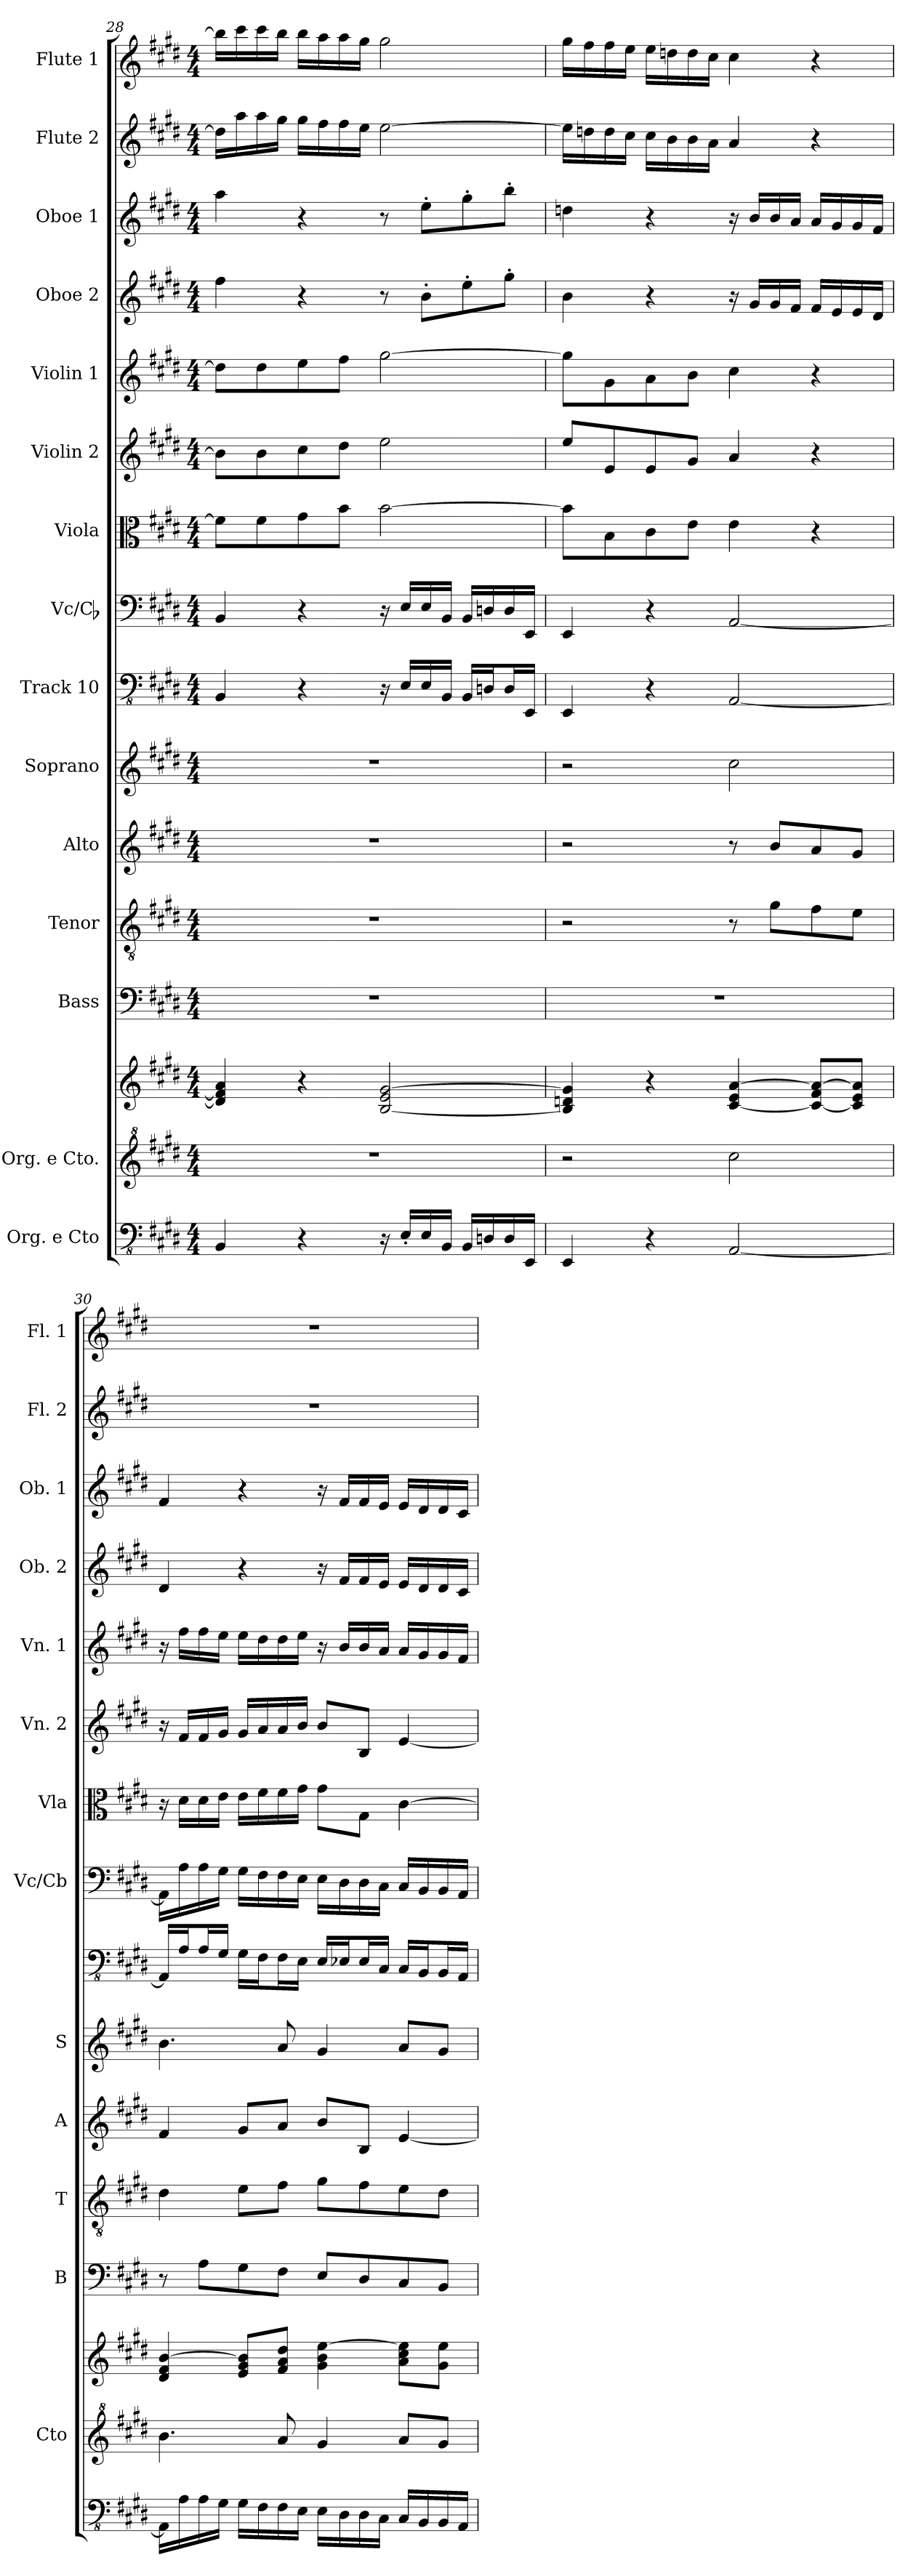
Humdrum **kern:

**kern	**kern	**kern	**kern	**kern	**kern	**kern	**kern	**kern	**kern	**kern	**kern	**kern	**kern	**kern	**kern
*part15	*part14	*part14	*part13	*part12	*part11	*part10	*part9	*part8	*part7	*part6	*part5	*part4	*part3	*part2	*part1
*staff16	*staff15	*staff14	*staff13	*staff12	*staff11	*staff10	*staff9	*staff8	*staff7	*staff6	*staff5	*staff4	*staff3	*staff2	*staff1
*I"Org. e Cto	*I"Org. e Cto.	*	*I"Bass	*I"Tenor	*I"Alto	*I"Soprano	*I"Track 10	*I"Vc/Cb	*I"Viola	*I"Violin 2	*I"Violin 1	*I"Oboe 2	*I"Oboe 1	*I"Flute 2	*I"Flute 1
*	*I'Cto	*	*I'B	*I'T	*I'A	*I'S	*	*I'Vc/Cb	*I'Vla	*I'Vn. 2	*I'Vn. 1	*I'Ob. 2	*I'Ob. 1	*I'Fl. 2	*I'Fl. 1
!!LO:PB:g=z
*clefFv4	*clefG^2	*clefG2	*clefF4	*clefGv2	*clefG2	*clefG2	*clefFv4	*clefF4	*clefC3	*clefG2	*clefG2	*clefG2	*clefG2	*clefG2	*clefG2
*k[f#c#g#d#]	*k[f#c#g#d#]	*k[f#c#g#d#]	*k[f#c#g#d#]	*k[f#c#g#d#]	*k[f#c#g#d#]	*k[f#c#g#d#]	*k[f#c#g#d#]	*k[f#c#g#d#]	*k[f#c#g#d#]	*k[f#c#g#d#]	*k[f#c#g#d#]	*k[f#c#g#d#]	*k[f#c#g#d#]	*k[f#c#g#d#]	*k[f#c#g#d#]
*M4/4	*M4/4	*M4/4	*M4/4	*M4/4	*M4/4	*M4/4	*M4/4	*M4/4	*M4/4	*M4/4	*M4/4	*M4/4	*M4/4	*M4/4	*M4/4
=28	=28	=28	=28	=28	=28	=28	=28	=28	=28	=28	=28	=28	=28	=28	=28
4BBB/	1r	4d#/] 4f#/] 4a/	1r	1r	1r	1r	4BBB/	4BB/	8f#\L]	8b\L]	8dd#\L]	4ff#\	4aa\	16dd#\LL]	16bb\LL]
.	.	.	.	.	.	.	.	.	.	.	.	.	.	16aa\	16ccc#\
.	.	.	.	.	.	.	.	.	8f#\	8b\	8dd#\	.	.	16aa\	16ccc#\
.	.	.	.	.	.	.	.	.	.	.	.	.	.	16gg#\JJ	16bb\JJ
4r	.	4r	.	.	.	.	4r	4r	8g#\	8cc#\	8ee\	4r	4r	16gg#\LL	16bb\LL
.	.	.	.	.	.	.	.	.	.	.	.	.	.	16ff#\	16aa\
.	.	.	.	.	.	.	.	.	8b\J	8dd#\J	8ff#\J	.	.	16ff#\	16aa\
.	.	.	.	.	.	.	.	.	.	.	.	.	.	16ee\JJ	16gg#\JJ
16r	.	[2B/ 2e/ [2g#/	.	.	.	.	16r	16r	[2b\	2ee\	[2gg#\	8r	8r	[2ee\	2gg#\
16EE'/LL	.	.	.	.	.	.	16EE/LL	16E/LL	.	.	.	.	.	.	.
16EE/	.	.	.	.	.	.	16EE/	16E/	.	.	.	8b'\L	8ee'\L	.	.
16BBB/JJ	.	.	.	.	.	.	16BBB/JJ	16BB/JJ	.	.	.	.	.	.	.
16BBB/LL	.	.	.	.	.	.	16BBB/LL	16BB/LL	.	.	.	8ee'\	8gg#'\	.	.
16DDn/	.	.	.	.	.	.	16DDn/J	16Dn/	.	.	.	.	.	.	.
16DD/	.	.	.	.	.	.	16DD/L	16D/	.	.	.	8gg#'\J	8bb'\J	.	.
16EEE/JJ	.	.	.	.	.	.	16EEE/JJ	16EE/JJ	.	.	.	.	.	.	.
=29	=29	=29	=29	=29	=29	=29	=29	=29	=29	=29	=29	=29	=29	=29	=29
4EEE/	2r	4B/] 4dn/ 4g#/]	1r	2r	2r	2r	4EEE/	4EE/	8b\L]	8ee/L	8gg#\L]	4b\	4ddn\	16ee\LL]	16gg#\LL
.	.	.	.	.	.	.	.	.	.	.	.	.	.	16ddn\	16ff#\
.	.	.	.	.	.	.	.	.	8B\	8e/	8g#\	.	.	16dd\	16ff#\
.	.	.	.	.	.	.	.	.	.	.	.	.	.	16cc#\JJ	16ee\JJ
4r	.	4r	.	.	.	.	4r	4r	8c#\	8e/	8a\	4r	4r	16cc#\LL	16ee\LL
.	.	.	.	.	.	.	.	.	.	.	.	.	.	16b\	16ddn\
.	.	.	.	.	.	.	.	.	8e\J	8g#/J	8b\J	.	.	16b\	16dd\
.	.	.	.	.	.	.	.	.	.	.	.	.	.	16a\JJ	16cc#\JJ
[2AAA/	2ccc#\	[4c#/ 4e/ [4a/	.	8r	8r	2cc#\	[2AAA/	[2AA/	4e\	4a/	4cc#\	16r	16r	4a/	4cc#\
.	.	.	.	.	.	.	.	.	.	.	.	16g#/LL	16b/LL	.	.
.	.	.	.	8g#\L	8b/L	.	.	.	.	.	.	16g#/	16b/	.	.
.	.	.	.	.	.	.	.	.	.	.	.	16f#/JJ	16a/JJ	.	.
.	.	8c#/_ 8f#/ 8a/_L	.	8f#\	8a/	.	.	.	4r	4r	4r	16f#/LL	16a/LL	4r	4r
.	.	.	.	.	.	.	.	.	.	.	.	16e/	16g#/	.	.
.	.	8c#/] 8e/ 8a/]J	.	8e\J	8g#/J	.	.	.	.	.	.	16e/	16g#/	.	.
.	.	.	.	.	.	.	.	.	.	.	.	16d#/JJ	16f#/JJ	.	.
!!LO:PB:g=z
=30	=30	=30	=30	=30	=30	=30	=30	=30	=30	=30	=30	=30	=30	=30	=30
16AAA\LL]	4.bb\	4d#/ 4f#/ [4b/	8r	4d#\	4f#/	4.b\	16AAA/LL]	16AA\LL]	16r	16r	16r	4d#/	4f#/	1r	1r
16AA\	.	.	.	.	.	.	16AA/J	16A\	16d#\LL	16f#/LL	16ff#\LL	.	.	.	.
16AA\	.	.	8A\L	.	.	.	16AA/L	16A\	16d#\	16f#/	16ff#\	.	.	.	.
16GG#\JJ	.	.	.	.	.	.	16GG#/JJ	16G#\JJ	16e\JJ	16g#/JJ	16ee\JJ	.	.	.	.
16GG#\LL	.	8e/ 8g#/ 8b/]L	8G#\	8e\L	8g#/L	.	16GG#\LL	16G#\LL	16e\LL	16g#/LL	16ee\LL	4r	4r	.	.
16FF#\	.	.	.	.	.	.	16FF#\J	16F#\	16f#\	16a/	16dd#\	.	.	.	.
16FF#\	8aa/	8f#/ 8a/ 8dd#/J	8F#\J	8f#\J	8a/J	8a/	16FF#\L	16F#\	16f#\	16a/	16dd#\	.	.	.	.
16EE\JJ	.	.	.	.	.	.	16EE\JJ	16E\JJ	16g#\JJ	16b/JJ	16ee\JJ	.	.	.	.
16EE\LL	4gg#/	4g#\ 4b\ [4ee\	8E/L	8g#\L	8b/L	4g#/	16EE/LL	16E\LL	8g#\L	8b/L	16r	16r	16r	.	.
16DD#\	.	.	.	.	.	.	16EE-X/J	16D#\	.	.	16b/LL	16f#/LL	16f#/LL	.	.
16DD#\	.	.	8D#/	8f#\	8B/J	.	16EE-/L	16D#\	8G#\J	8B/J	16b/	16f#/	16f#/	.	.
16CC#\JJ	.	.	.	.	.	.	16CC#/JJ	16C#\JJ	.	.	16a/JJ	16e/JJ	16e/JJ	.	.
16CC#/LL	8aa/L	8a\ 8cc#\ 8ee\]L	8C#/	8e\	[4e/	8a/L	16CC#/LL	16C#/LL	[4c#\	[4e/	16a/LL	16e/LL	16e/LL	.	.
16BBB/	.	.	.	.	.	.	16BBB/J	16BB/	.	.	16g#/	16d#/	16d#/	.	.
16BBB/	8gg#/J	8g#\ 8ee\J	8BB/J	8d#\J	.	8g#/J	16BBB/L	16BB/	.	.	16g#/	16d#/	16d#/	.	.
16AAA/JJ	.	.	.	.	.	.	16AAA/JJ	16AA/JJ	.	.	16f#/JJ	16c#/JJ	16c#/JJ	.	.
=	=	=	=	=	=	=	=	=	=	=	=	=	=	=	=
*-	*-	*-	*-	*-	*-	*-	*-	*-	*-	*-	*-	*-	*-	*-	*-
